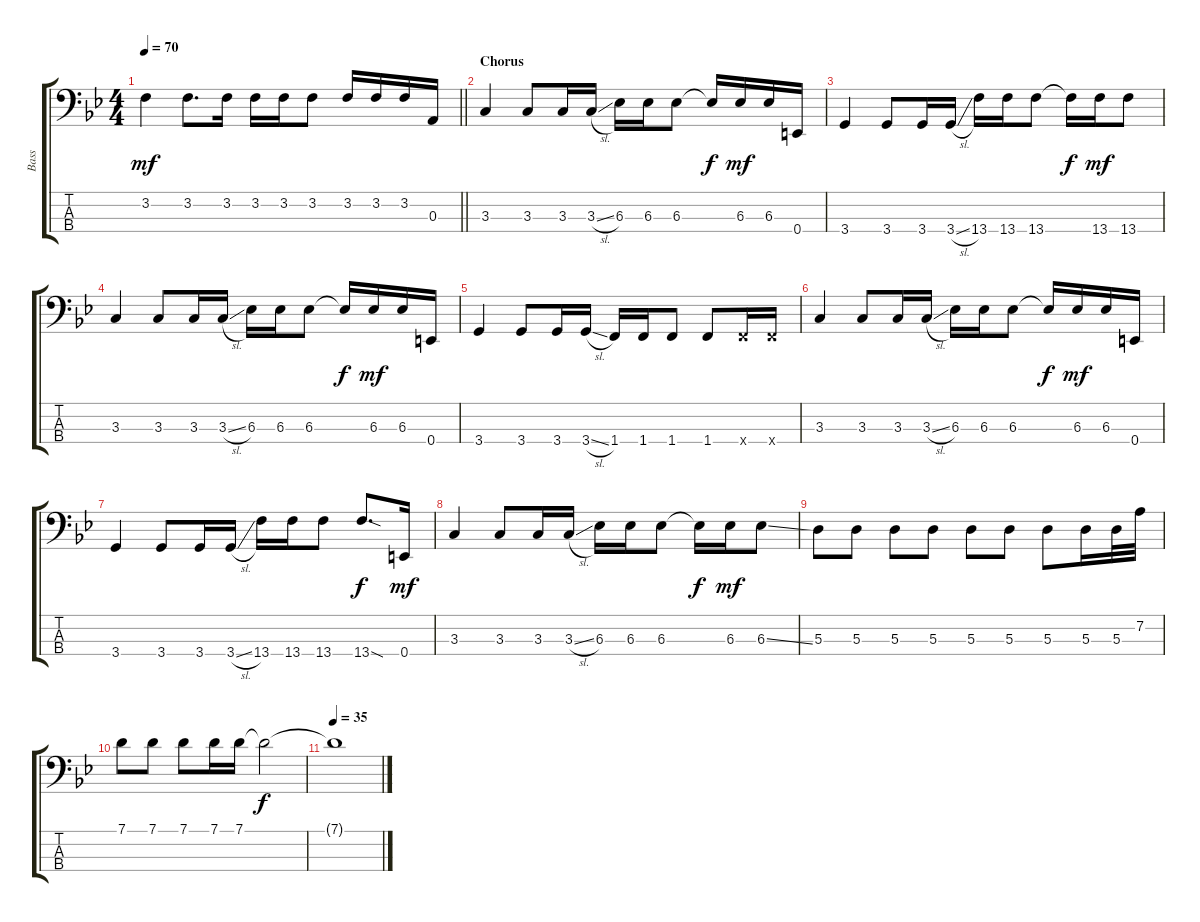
\track ("Bass" "Bass") {instrument electricbassfinger}
\staff {score tabs}
\tuning (G2 D2 A1 E1) {hide}
\ts (4 4)
\tempo 70
\clef f4
\barLineRight lightlight
\ks gminor
3.2.4{dy mf} 3.2.8{d} 3.2.16 3.2.16 3.2.16 3.2.8 3.2.16 3.2.16 3.2.16 0.3.16 |
\section ("" "Chorus")
3.3.4 3.3.8 3.3.16 3.3{sl}.16 6.3.16 6.3.16 6.3.8 6.3{t}.16{dy f} 6.3.16{dy mf} 6.3.16 0.4.16 |
3.4.4 3.4.8 3.4.16 3.4{sl}.16 13.4.16 13.4.16 13.4.8 13.4{t}.16{dy f} 13.4.16{dy mf} 13.4.8 |
3.3.4 3.3.8 3.3.16 3.3{sl}.16 6.3.16 6.3.16 6.3.8 6.3{t}.16{dy f} 6.3.16{dy mf} 6.3.16 0.4.16 |
3.4.4 3.4.8 3.4.16 3.4{sl}.16 1.4.16 1.4.16 1.4.8 1.4.8 1.4{x}.16 1.4{x}.16 |
3.3.4 3.3.8 3.3.16 3.3{sl}.16 6.3.16 6.3.16 6.3.8 6.3{t}.16{dy f} 6.3.16{dy mf} 6.3.16 0.4.16 |
3.4.4 3.4.8 3.4.16 3.4{sl}.16 13.4.16 13.4.16 13.4.8 13.4{sod}.8{d dy f} 0.4.16{dy mf} |
3.3.4 3.3.8 3.3.16 3.3{sl}.16 6.3.16 6.3.16 6.3.8 6.3{t}.16{dy f} 6.3.16{dy mf} 6.3{ss}.8 |
5.3.8 5.3.8 5.3.8 5.3.8 5.3.8 5.3.8 5.3.8 5.3.16 5.3.32 7.2.32 |
7.1.8 7.1.8 7.1.8 7.1.16 7.1.16 7.1{t}.2{dy f} |
\tempo 35
7.1{t}.1
